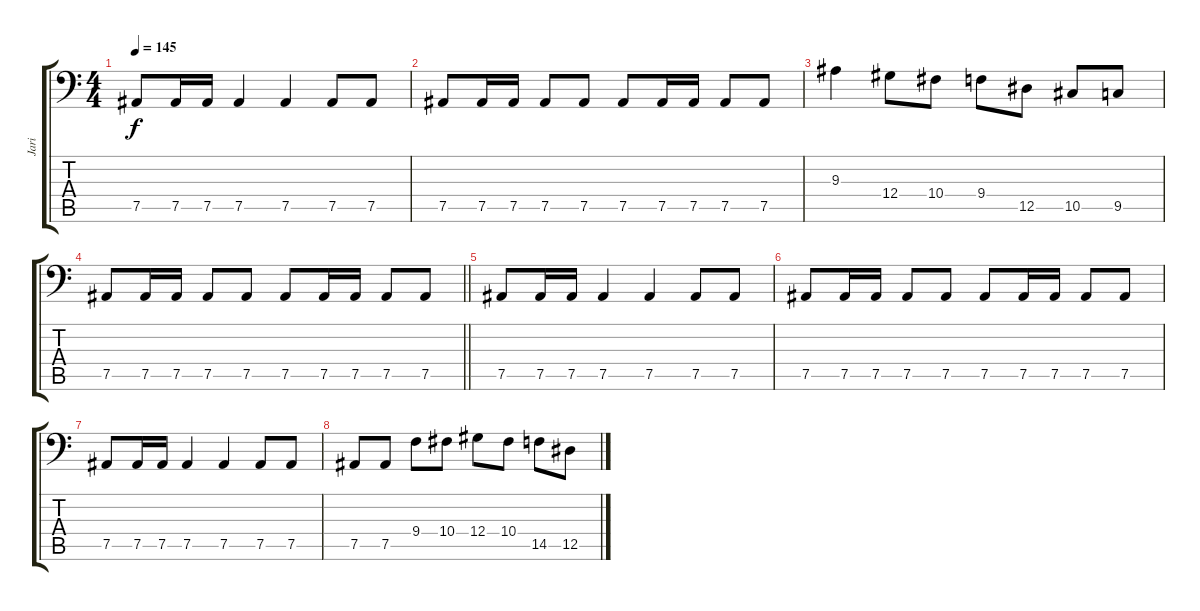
\track ("Jari" "Jari") {instrument electricbassfinger}
\staff {score tabs}
\tuning (B2 Gb2 Db2 Ab1 Eb1 Bb0) {hide}
\ts (4 4)
\tempo 145
\clef f4
\ks c
7.5.8{dy f} 7.5.16 7.5.16 7.5.4 7.5.4 7.5.8 7.5.8 |
7.5.8 7.5.16 7.5.16 7.5.8 7.5.8 7.5.8 7.5.16 7.5.16 7.5.8 7.5.8 |
9.3.4 12.4.8 10.4.8 9.4.8 12.5.8 10.5.8 9.5.8 |
\barLineRight lightlight
7.5.8 7.5.16 7.5.16 7.5.8 7.5.8 7.5.8 7.5.16 7.5.16 7.5.8 7.5.8 |
7.5.8 7.5.16 7.5.16 7.5.4 7.5.4 7.5.8 7.5.8 |
7.5.8 7.5.16 7.5.16 7.5.8 7.5.8 7.5.8 7.5.16 7.5.16 7.5.8 7.5.8 |
7.5.8 7.5.16 7.5.16 7.5.4 7.5.4 7.5.8 7.5.8 |
7.5.8 7.5.8 9.4.8 10.4.8 12.4.8 10.4.8 14.5.8 12.5.8
